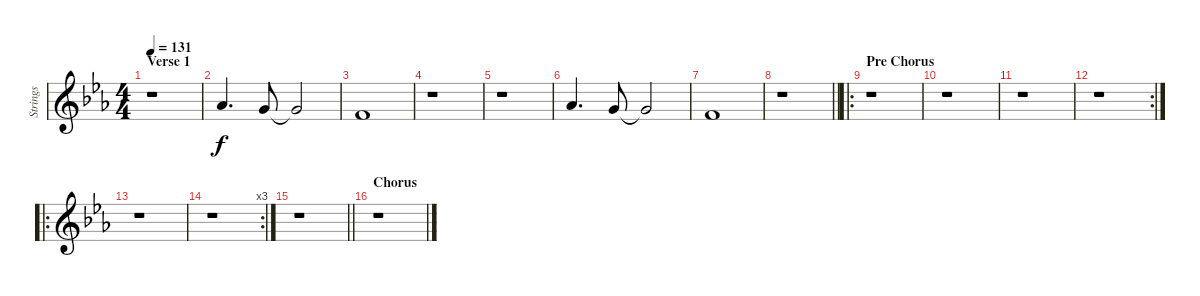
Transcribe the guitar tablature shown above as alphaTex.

\track ("Strings" "Strings") {instrument stringensemble1}
\staff {score}
\tuning (E4 B3 G3 D3 A2 E2) {hide}
\ts (4 4)
\section ("" "Verse 1")
\tempo 131
\clef g2
\ks eb
r.1{dy f} |
4.1.4{d} 3.1.8 3.1{t}.2 |
1.1.1 |
r.1 |
r.1 |
4.1.4{d} 3.1.8 3.1{t}.2 |
1.1.1 |
\barLineRight lightlight
r.1 |
\ro
\section ("" "Pre Chorus")
r.1 |
r.1 |
r.1 |
\rc 2
r.1 |
\ro
r.1 |
\rc 3
r.1 |
\barLineRight lightlight
r.1 |
\section ("" "Chorus")
r.1
